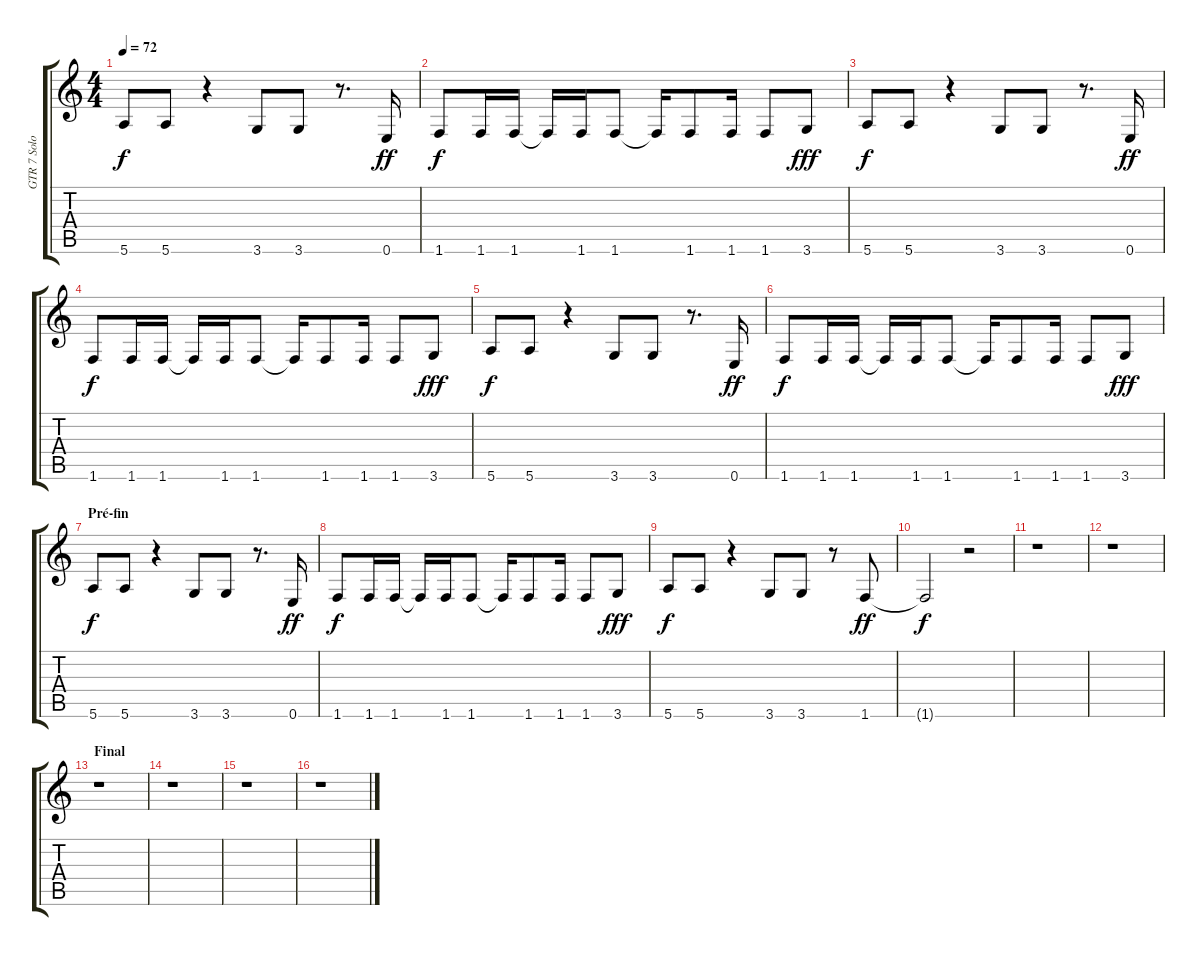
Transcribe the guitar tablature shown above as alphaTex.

\track ("GTR 7 Solo 3" "GTR 7 Solo") {instrument overdrivenguitar}
\staff {score tabs}
\tuning (E4 B3 G3 D3 A2 E2) {hide}
\ts (4 4)
\tempo 72
\clef g2
\ks c
5.6.8{dy f} 5.6.8 r.4 3.6.8 3.6.8 r.8{d} 0.6.16{dy ff} |
1.6.8{dy f} 1.6.16 1.6.16 1.6{t}.16 1.6.16 1.6.8 1.6{t}.16 1.6.8 1.6.16 1.6.8 3.6.8{dy fff} |
5.6.8{dy f} 5.6.8 r.4 3.6.8 3.6.8 r.8{d} 0.6.16{dy ff} |
1.6.8{dy f} 1.6.16 1.6.16 1.6{t}.16 1.6.16 1.6.8 1.6{t}.16 1.6.8 1.6.16 1.6.8 3.6.8{dy fff} |
5.6.8{dy f} 5.6.8 r.4 3.6.8 3.6.8 r.8{d} 0.6.16{dy ff} |
1.6.8{dy f} 1.6.16 1.6.16 1.6{t}.16 1.6.16 1.6.8 1.6{t}.16 1.6.8 1.6.16 1.6.8 3.6.8{dy fff} |
\section ("" "Pré-fin")
5.6.8{dy f} 5.6.8 r.4 3.6.8 3.6.8 r.8{d} 0.6.16{dy ff} |
1.6.8{dy f} 1.6.16 1.6.16 1.6{t}.16 1.6.16 1.6.8 1.6{t}.16 1.6.8 1.6.16 1.6.8 3.6.8{dy fff} |
5.6.8{dy f} 5.6.8 r.4 3.6.8 3.6.8 r.8 1.6.8{dy ff} |
1.6{t}.2{dy f} r.2 |
r.1 |
r.1 |
\section ("" "Final")
r.1 |
r.1 |
r.1 |
r.1
